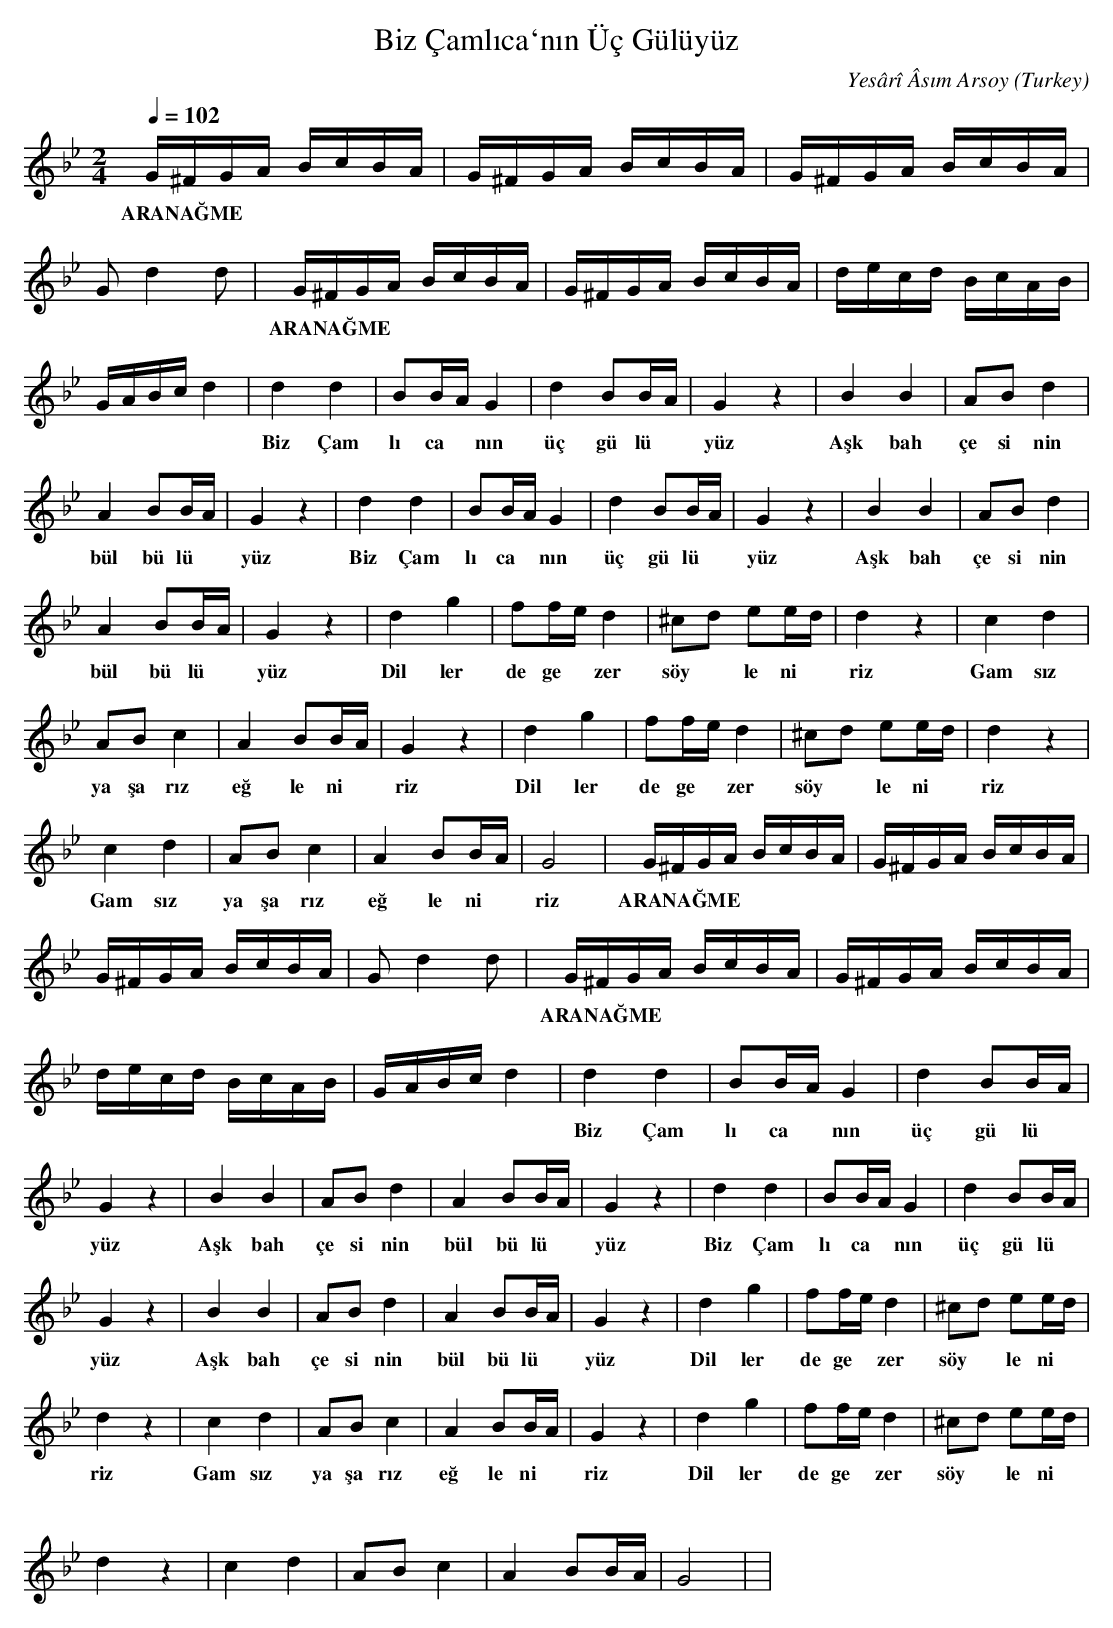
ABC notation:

X:1
T: Biz Çamlıca`nın Üç Gülüyüz
C: Yesârî Âsım Arsoy
O: Turkey
M: 2/4
L: 1/16
K: C _B _e
Q: 1/4=102
G^FGA BcBA  | G^FGA BcBA  | G^FGA BcBA  |
w:  ARANAĞME  |   |   |
G2d4d2  | G^FGA BcBA  | G^FGA BcBA  | decd BcAB  |
w:   |  ARANAĞME  |   |   |
GABc d4  | d4 d4  | B2BA G4  | d4 B2BA  | G4 z4  | \
w:   |  Biz  Çam  |  lı ca *  nın   |  üç  gü lü  |  yüz    |
B4 B4  | A2B2 d4  |
w:  Aşk  bah  |  çe si nin   |
A4 B2BA  | G4 z4  | d4 d4  | B2BA G4  | d4 B2BA  | \
w:  bül bü lü  |  yüz    |  Biz  Çam  |  lı ca *  nın   |  üç  gü lü  |
G4 z4  | B4 B4  | A2B2 d4  |
w:  yüz    |  Aşk  bah  |  çe si nin   |
A4 B2BA  | G4 z4  | d4 g4  | f2fe d4  | ^c2d2 e2ed  | \
w:  bül bü lü  |  yüz    |  Dil ler  |  de  ge *  zer   |  söy *  le ni  |
d4 z4  | c4 d4  |
w:  riz    |  Gam sız   |
A2B2 c4  | A4 B2BA  | G4 z4  | d4 g4  | f2fe d4  | \
w:  ya şa rız   |  eğ le ni  |  riz    |  Dil ler  |  de  ge *  zer   |
^c2d2 e2ed  | d4 z4  |
w:  söy *  le ni  |  riz    |
c4 d4  | A2B2 c4  | A4 B2BA  | G8  | G^FGA BcBA  | \
w:  Gam sız   |  ya şa rız   |  eğ le ni  |  riz    |  ARANAĞME  |
G^FGA BcBA  |
w:   |
G^FGA BcBA  | G2d4d2  | G^FGA BcBA  | G^FGA BcBA  |
w:   |   |  ARANAĞME  |   |
decd BcAB  | GABc d4  | d4 d4  | B2BA G4  | \
w:   |   |  Biz  Çam  |  lı ca *  nın   |
d4 B2BA  |
w:  üç  gü lü  |
G4 z4  | B4 B4  | A2B2 d4  | A4 B2BA  | G4 z4  | \
w:  yüz    |  Aşk  bah  |  çe si nin   |  bül bü lü  |  yüz    |
d4 d4  | B2BA G4  | d4 B2BA  |
w:  Biz  Çam  |  lı ca *  nın   |  üç  gü lü  |
G4 z4  | B4 B4  | A2B2 d4  | A4 B2BA  | G4 z4  | \
w:  yüz    |  Aşk  bah  |  çe si nin   |  bül bü lü  |  yüz    |
d4 g4  | f2fe d4  | ^c2d2 e2ed  |
w:  Dil ler  |  de  ge *  zer   |  söy *  le ni  |
d4 z4  | c4 d4  | A2B2 c4  | A4 B2BA  | G4 z4  | \
w:  riz    |  Gam sız   |  ya şa rız   |  eğ le ni  |  riz    |
d4 g4  | f2fe d4  | ^c2d2 e2ed  |
w:  Dil ler  |  de  ge *  zer   |  söy *  le ni  |
d4 z4  | c4 d4  | A2B2 c4  | A4 B2BA  | G8  | |
